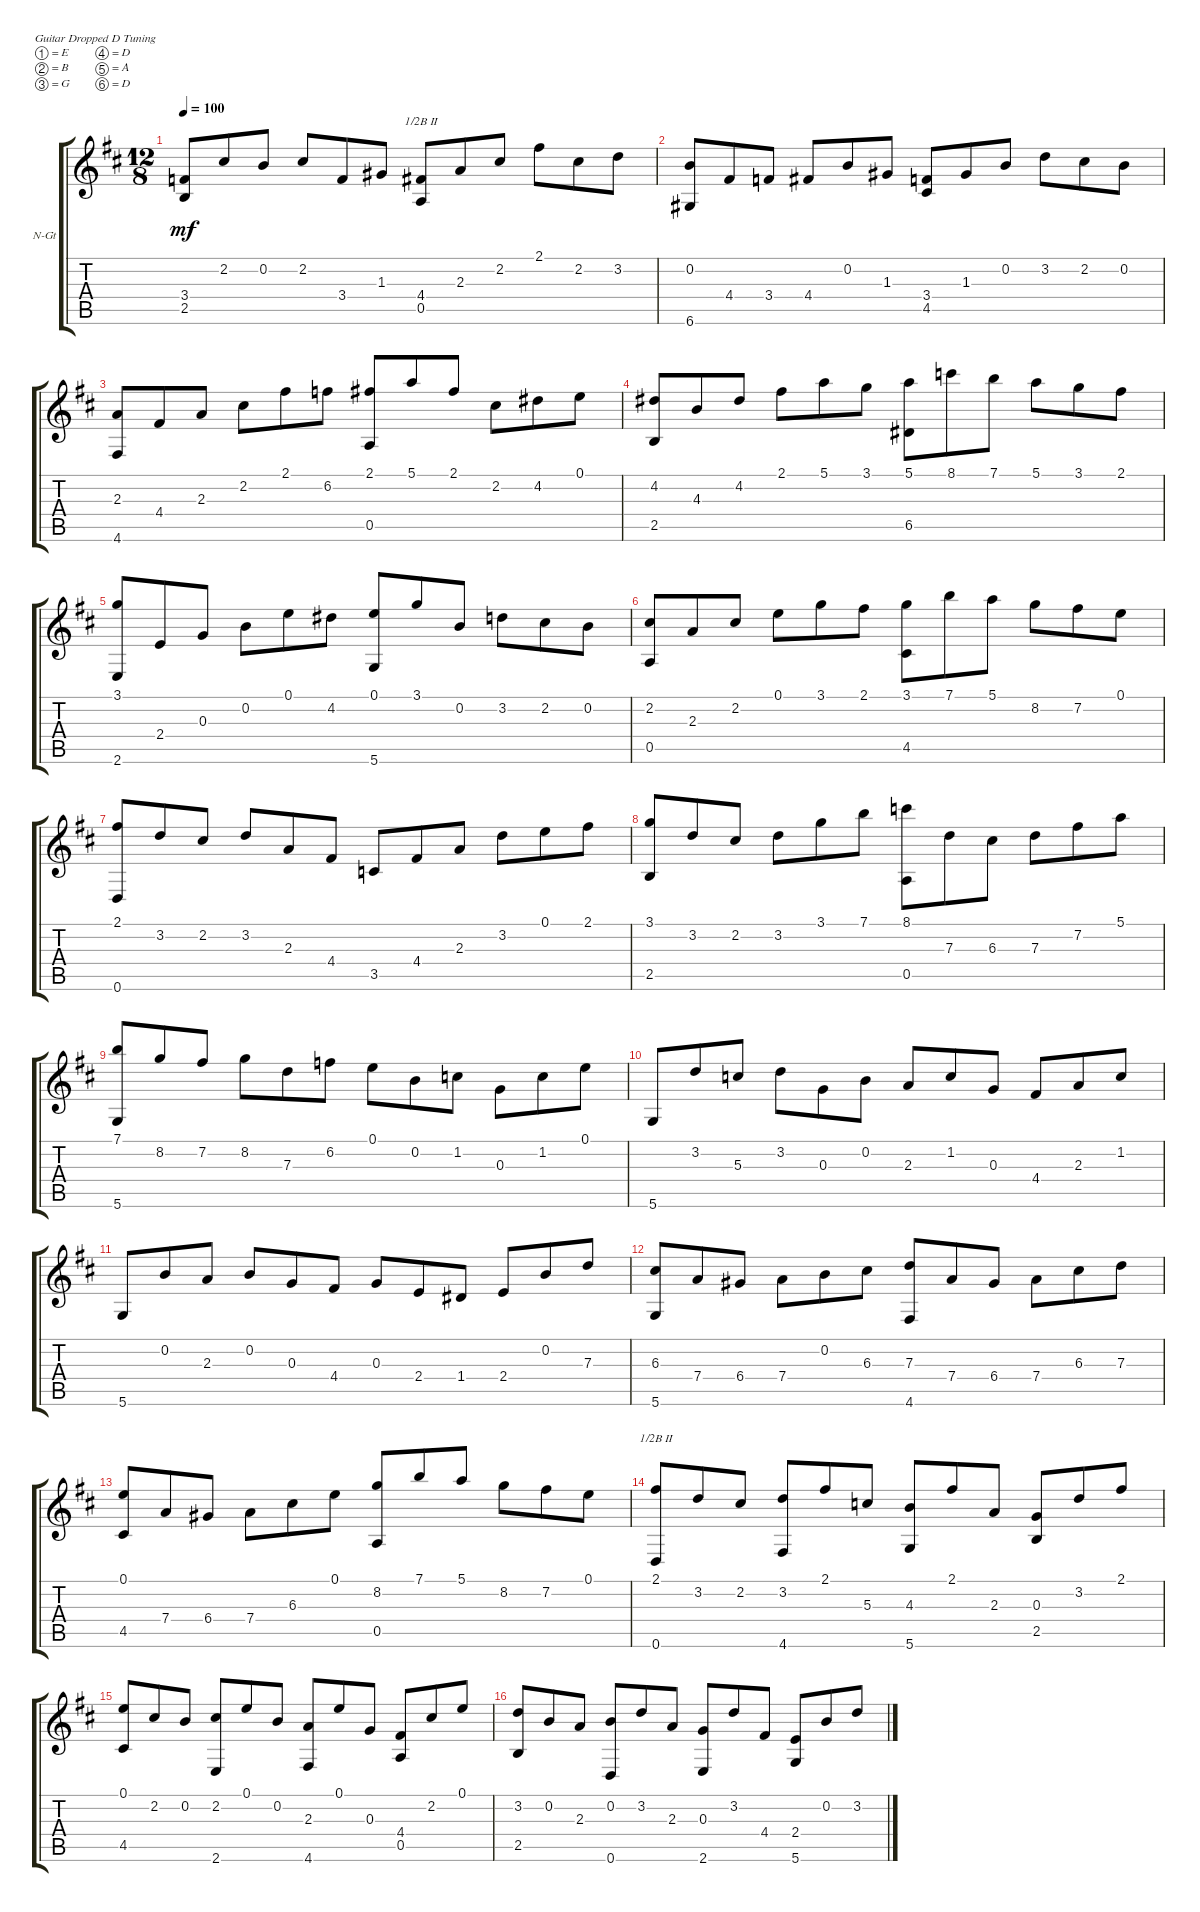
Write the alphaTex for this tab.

\bracketExtendMode groupsimilarinstruments
\firstSystemTrackNameOrientation horizontal
\otherSystemsTrackNameOrientation horizontal
\track ("Spår 1-2" "N-Gt") {instrument acousticguitarnylon}
\staff {score tabs}
\tuning (E4 B3 G3 D3 A2 D2)
\ts (12 8)
\tempo 100
\clef g2
\ks d
(3.4 2.5).8{dy mf} 2.2.8 0.2.8 2.2.8 3.4.8 1.3.8 (4.4 0.5).8{barre (2 half)} 2.3.8 2.2.8 2.1.8 2.2.8 3.2.8 |
(0.2 6.6).8 4.4.8 3.4.8 4.4.8 0.2.8 1.3.8 (3.4 4.5).8 1.3.8 0.2.8 3.2.8 2.2.8 0.2.8 |
(2.3 4.6).8 4.4.8 2.3.8 2.2.8 2.1.8 6.2.8 (2.1 0.5).8 5.1.8 2.1.8 2.2.8 4.2.8 0.1.8 |
(4.2 2.5).8 4.3.8 4.2.8 2.1.8 5.1.8 3.1.8 (5.1 6.5).8 8.1.8 7.1.8 5.1.8 3.1.8 2.1.8 |
(3.1 2.6).8 2.4.8 0.3.8 0.2.8 0.1.8 4.2.8 (0.1 5.6).8 3.1.8 0.2.8 3.2.8 2.2.8 0.2.8 |
(2.2 0.5).8 2.3.8 2.2.8 0.1.8 3.1.8 2.1.8 (3.1 4.5).8 7.1.8 5.1.8 8.2.8 7.2.8 0.1.8 |
(0.6 2.1).8 3.2.8 2.2.8 3.2.8 2.3.8 4.4.8 3.5.8 4.4.8 2.3.8 3.2.8 0.1.8 2.1.8 |
(3.1 2.5).8 3.2.8 2.2.8 3.2.8 3.1.8 7.1.8 (8.1 0.5).8 7.3.8 6.3.8 7.3.8 7.2.8 5.1.8 |
(5.6 7.1).8 8.2.8 7.2.8 8.2.8 7.3.8 6.2.8 0.1.8 0.2.8 1.2.8 0.3.8 1.2.8 0.1.8 |
5.6.8 3.2.8 5.3.8 3.2.8 0.3.8 0.2.8 2.3.8 1.2.8 0.3.8 4.4.8 2.3.8 1.2.8 |
5.6.8 0.2.8 2.3.8 0.2.8 0.3.8 4.4.8 0.3.8 2.4.8 1.4.8 2.4.8 0.2.8 7.3.8 |
(6.3 5.6).8 7.4.8 6.4.8 7.4.8 0.2.8 6.3.8 (7.3 4.6).8 7.4.8 6.4.8 7.4.8 6.3.8 7.3.8 |
(0.1 4.5).8 7.4.8 6.4.8 7.4.8 6.3.8 0.1.8 (8.2 0.5).8 7.1.8 5.1.8 8.2.8 7.2.8 0.1.8 |
(2.1 0.6).8{barre (2 half)} 3.2.8 2.2.8 (3.2 4.6).8 2.1.8 5.3.8 (4.3 5.6).8 2.1.8 2.3.8 (0.3 2.5).8 3.2.8 2.1.8 |
(0.1 4.5).8 2.2.8 0.2.8 (2.2 2.6).8 0.1.8 0.2.8 (2.3 4.6).8 0.1.8 0.3.8 (4.4 0.5).8 2.2.8 0.1.8 |
(2.5 3.2).8 0.2.8 2.3.8 (0.2 0.6).8 3.2.8 2.3.8 (0.3 2.6).8 3.2.8 4.4.8 (2.4 5.6).8 0.2.8 3.2.8
